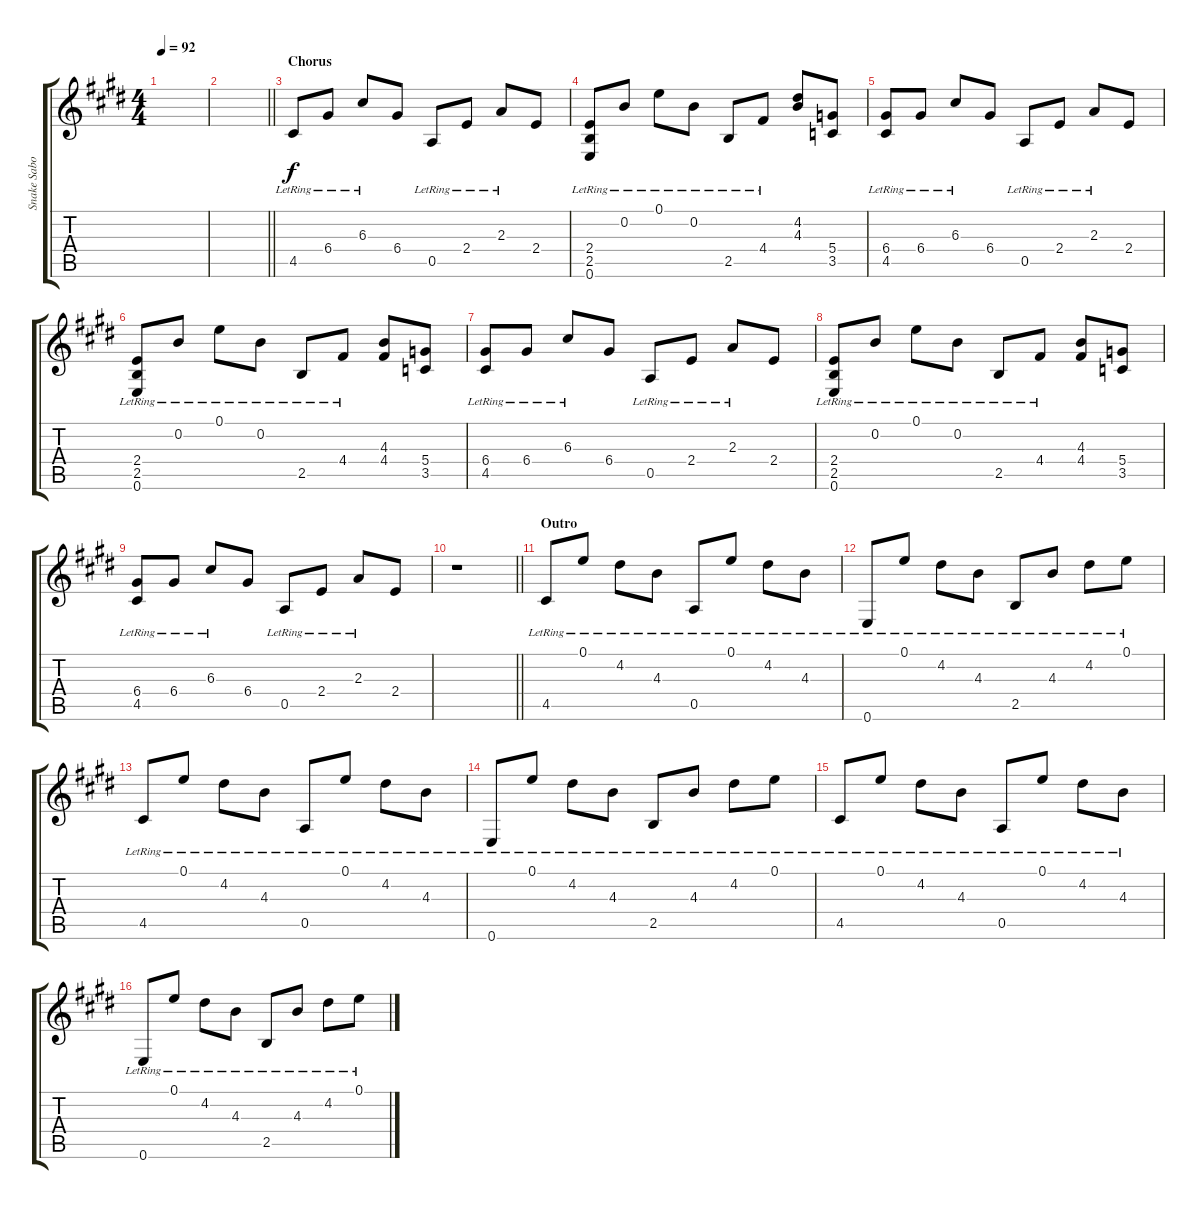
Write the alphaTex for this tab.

\track ("Snake Sabo" "Snake Sabo") {instrument electricguitarclean}
\staff {score tabs}
\tuning (E4 B3 G3 D3 A2 E2) {hide}
\ts (4 4)
\tempo 92
\clef g2
\ks e
|
\barLineRight lightlight
|
\section ("" "Chorus")
4.5{lr}.8 6.4{lr}.8 6.3{lr}.8 6.4.8 0.5{lr}.8 2.4{lr}.8 2.3{lr}.8 2.4.8 |
(2.4{lr} 2.5{lr} 0.6{lr}).8 0.2{lr}.8 0.1{lr}.8 0.2{lr}.8 2.5{lr}.8 4.4{lr}.8 (4.2 4.3).8 (5.4 3.5).8 |
(6.4{lr} 4.5{lr}).8 6.4{lr}.8 6.3{lr}.8 6.4.8 0.5{lr}.8 2.4{lr}.8 2.3{lr}.8 2.4.8 |
(2.4{lr} 2.5{lr} 0.6{lr}).8 0.2{lr}.8 0.1{lr}.8 0.2{lr}.8 2.5{lr}.8 4.4{lr}.8 (4.3 4.4).8 (5.4 3.5).8 |
(6.4{lr} 4.5{lr}).8 6.4{lr}.8 6.3{lr}.8 6.4.8 0.5{lr}.8 2.4{lr}.8 2.3{lr}.8 2.4.8 |
(2.4{lr} 2.5{lr} 0.6{lr}).8 0.2{lr}.8 0.1{lr}.8 0.2{lr}.8 2.5{lr}.8 4.4{lr}.8 (4.3 4.4).8 (5.4 3.5).8 |
(6.4{lr} 4.5{lr}).8 6.4{lr}.8 6.3{lr}.8 6.4.8 0.5{lr}.8 2.4{lr}.8 2.3{lr}.8 2.4.8 |
\barLineRight lightlight
r.1 |
\section ("" "Outro")
4.5{lr}.8{volume 15} 0.1{lr}.8 4.2{lr}.8 4.3{lr}.8 0.5{lr}.8 0.1{lr}.8 4.2{lr}.8 4.3{lr}.8 |
0.6{lr}.8 0.1{lr}.8 4.2{lr}.8 4.3{lr}.8 2.5{lr}.8 4.3{lr}.8 4.2{lr}.8 0.1{lr}.8 |
4.5{lr}.8 0.1{lr}.8 4.2{lr}.8 4.3{lr}.8 0.5{lr}.8 0.1{lr}.8 4.2{lr}.8 4.3{lr}.8 |
0.6{lr}.8 0.1{lr}.8 4.2{lr}.8 4.3{lr}.8 2.5{lr}.8 4.3{lr}.8 4.2{lr}.8 0.1{lr}.8 |
4.5{lr}.8 0.1{lr}.8 4.2{lr}.8 4.3{lr}.8 0.5{lr}.8 0.1{lr}.8 4.2{lr}.8 4.3{lr}.8 |
0.6{lr}.8 0.1{lr}.8 4.2{lr}.8 4.3{lr}.8 2.5{lr}.8 4.3{lr}.8 4.2{lr}.8 0.1{lr}.8
